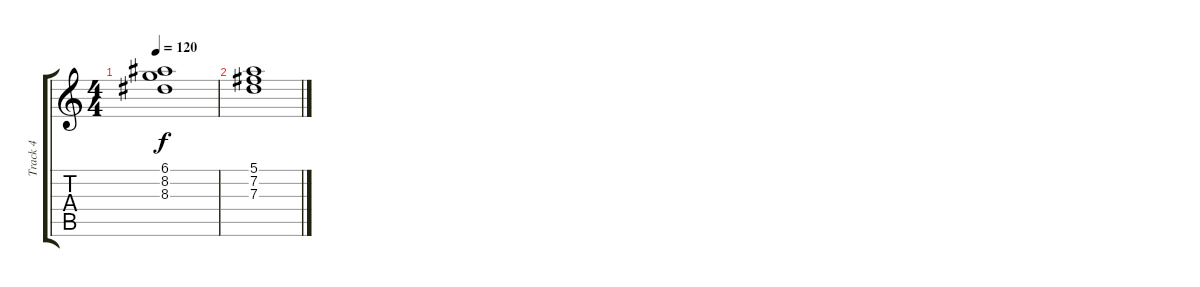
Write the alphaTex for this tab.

\track ("Track 4" "Track 4") {instrument electricguitarclean}
\staff {score tabs}
\tuning (E4 B3 G3 D3 A2 E2) {hide}
\ts (4 4)
\tempo 120
\clef g2
\ks c
(6.1 8.2 8.3).1{dy f} |
(5.1 7.2 7.3).1
